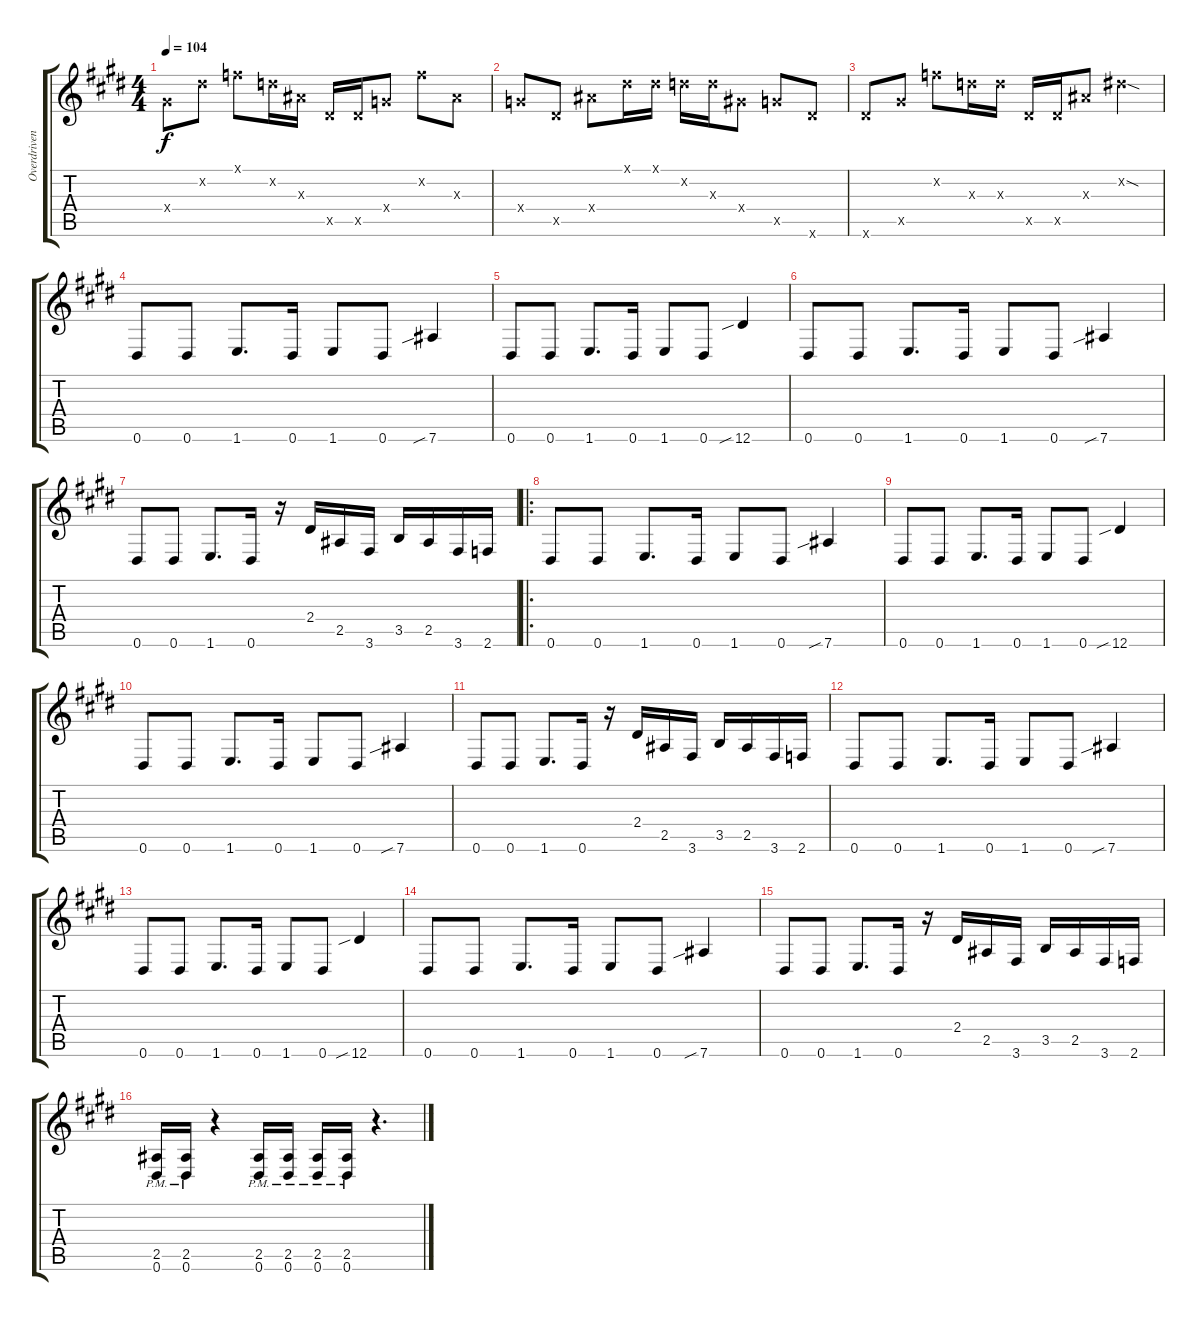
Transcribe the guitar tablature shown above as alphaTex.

\track ("Overdriven" "Overdriven") {instrument overdrivenguitar}
\staff {score tabs}
\tuning (Eb4 Bb3 Gb3 Db3 Ab2 Eb2) {hide}
\ts (4 4)
\tempo 104
\clef g2
\ks e
7.4{x}.8{dy f instrument overdrivenguitar} 5.2{x}.8 2.1{x}.8 4.2{x}.16 4.3{x}.16 7.5{x}.16 7.5{x}.16 6.4{x}.8 7.2{x}.8 4.3{x}.8 |
\ks c#minor
6.4{x}.8 7.5{x}.8 9.4{x}.8 0.1{x}.16 0.1{x}.16 4.2{x}.16 8.3{x}.16 7.4{x}.8 11.5{x}.8 12.6{x}.8 |
12.6{x}.8 12.5{x}.8 7.2{x}.8 8.3{x}.16 8.3{x}.16 7.5{x}.16 7.5{x}.16 4.3{x}.8 5.2{sod x}.4 |
\ks e
0.6.8 0.6.8 1.6.8{d} 0.6.16 1.6.8 0.6.8 7.6{sib}.4 |
\ks c#minor
0.6.8 0.6.8 1.6.8{d} 0.6.16 1.6.8 0.6.8 12.6{sib}.4 |
0.6.8 0.6.8 1.6.8{d} 0.6.16 1.6.8 0.6.8 7.6{sib}.4 |
0.6.8 0.6.8 1.6.8{d} 0.6.16 r.16 2.4.16 2.5.16 3.6.16 3.5.16 2.5.16 3.6.16 2.6.16 |
\ro
\ks e
0.6.8 0.6.8 1.6.8{d} 0.6.16 1.6.8 0.6.8 7.6{sib}.4 |
\ks c#minor
0.6.8 0.6.8 1.6.8{d} 0.6.16 1.6.8 0.6.8 12.6{sib}.4 |
0.6.8 0.6.8 1.6.8{d} 0.6.16 1.6.8 0.6.8 7.6{sib}.4 |
0.6.8 0.6.8 1.6.8{d} 0.6.16 r.16 2.4.16 2.5.16 3.6.16 3.5.16 2.5.16 3.6.16 2.6.16 |
\ks e
0.6.8 0.6.8 1.6.8{d} 0.6.16 1.6.8 0.6.8 7.6{sib}.4 |
\ks c#minor
0.6.8 0.6.8 1.6.8{d} 0.6.16 1.6.8 0.6.8 12.6{sib}.4 |
0.6.8 0.6.8 1.6.8{d} 0.6.16 1.6.8 0.6.8 7.6{sib}.4 |
0.6.8 0.6.8 1.6.8{d} 0.6.16 r.16 2.4.16 2.5.16 3.6.16 3.5.16 2.5.16 3.6.16 2.6.16 |
\ks e
(2.5{pm} 0.6{pm}).16 (2.5{pm} 0.6{pm}).16 r.4 (2.5{pm} 0.6{pm}).16 (2.5{pm} 0.6{pm}).16 (2.5{pm} 0.6{pm}).16 (2.5{pm} 0.6{pm}).16 r.4{d}
